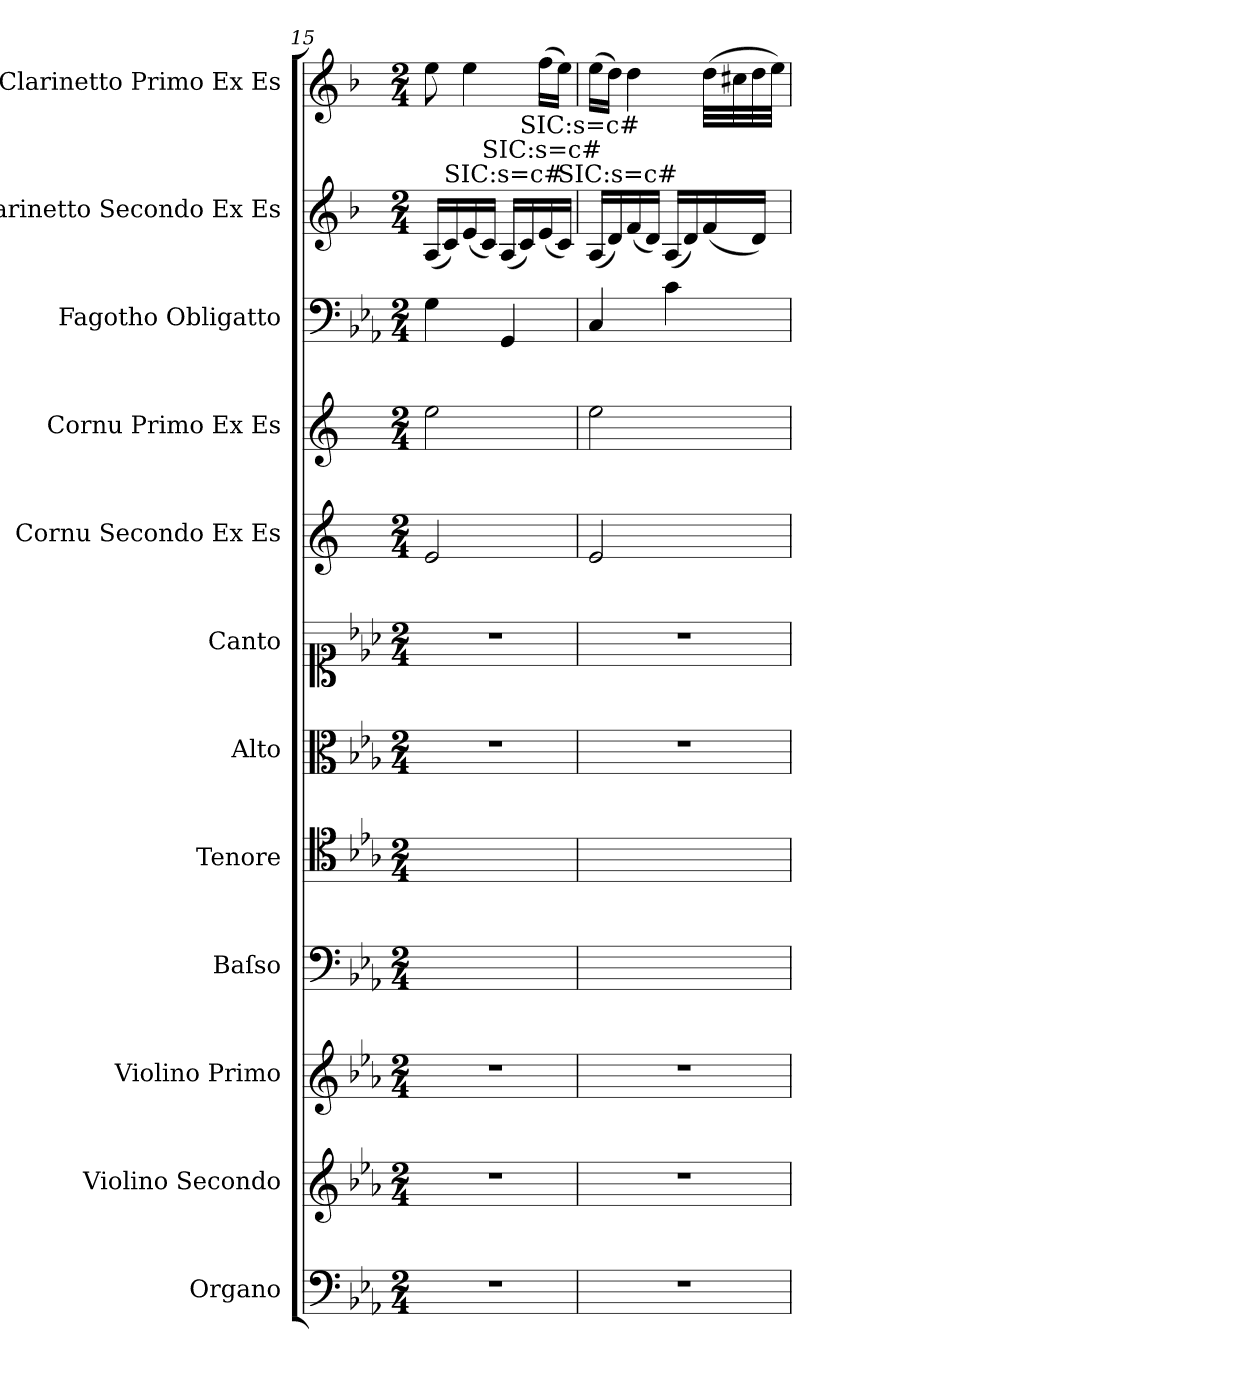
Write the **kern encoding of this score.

**kern	**kern	**kern	**kern	**kern	**kern	**kern	**kern	**kern	**kern	**kern	**kern
*part12	*part11	*part10	*part9	*part8	*part7	*part6	*part5	*part4	*part3	*part2	*part1
*staff12	*staff11	*staff10	*staff9	*staff8	*staff7	*staff6	*staff5	*staff4	*staff3	*staff2	*staff1
*I"Organo	*I"Violino Secondo	*I"Violino Primo	*I"Baſso	*I"Tenore	*I"Alto	*I"Canto	*I"Cornu Secondo Ex Es	*I"Cornu Primo Ex Es	*I"Fagotho Obligatto	*I"Clarinetto Secondo Ex Es	*I"Clarinetto Primo Ex Es
*I'Org	*	*I'Vno I	*I'B.	*I'T.	*I'A.	*I'C.	*	*I'Cor I	*I'Fag.	*	*I'Cor I
*clefF4	*clefG2	*clefG2	*clefF4	*clefC4	*clefC3	*clefC1	*clefG2	*clefG2	*clefF4	*clefG2	*clefG2
*	*	*	*	*	*	*	*ITrd5c9	*ITrd5c9	*	*ITrd1c2	*ITrd1c2
*k[b-e-a-]	*k[b-e-a-]	*k[b-e-a-]	*k[b-e-a-]	*k[b-e-a-]	*k[b-e-a-]	*k[b-e-a-]	*k[b-e-a-]	*k[b-e-a-]	*k[b-e-a-]	*k[b-e-a-]	*k[b-e-a-]
*c:	*c:	*c:	*c:	*c:	*c:	*c:	*c:	*c:	*c:	*c:	*c:
*M2/4	*M2/4	*M2/4	*M2/4	*M2/4	*M2/4	*M2/4	*M2/4	*M2/4	*M2/4	*M2/4	*M2/4
=15	=15	=15	=15	=15	=15	=15	=15	=15	=15	=15	=15
2r	2r	2r	2ryy	2ryy	2r	2r	2G/	2g\	4G\	(16G/LL	8dd\
!	!	!	!	!	!	!	!	!	!	!LO:TX:a:t=SIC&colon;s=c#	!
.	.	.	.	.	.	.	.	.	.	16B-/)	.
.	.	.	.	.	.	.	.	.	.	(16d/	4dd\
!	!	!	!	!	!	!	!	!	!	!LO:TX:a:t=SIC&colon;s=c#	!
.	.	.	.	.	.	.	.	.	.	16B-/JJ)	.
.	.	.	.	.	.	.	.	.	4GG/	(16G/LL	.
!	!	!	!	!	!	!	!	!	!	!LO:TX:a:t=SIC&colon;s=c#	!
.	.	.	.	.	.	.	.	.	.	16B-/)	.
.	.	.	.	.	.	.	.	.	.	(16d/	(16ee-\LL
!	!	!	!	!	!	!	!	!	!	!LO:TX:a:t=SIC&colon;s=c#	!
.	.	.	.	.	.	.	.	.	.	16B-/JJ)	16dd\JJ)
=16	=16	=16	=16	=16	=16	=16	=16	=16	=16	=16	=16
2r	2r	2r	2ryy	2ryy	2r	2r	2G/	2g\	4C/	(16G/LL	(16dd\LL
.	.	.	.	.	.	.	.	.	.	16c/)	16cc\JJ)
.	.	.	.	.	.	.	.	.	.	(16e-/	4cc\
.	.	.	.	.	.	.	.	.	.	16c/JJ)	.
.	.	.	.	.	.	.	.	.	4c\	(16G/LL	.
.	.	.	.	.	.	.	.	.	.	16c/)	.
.	.	.	.	.	.	.	.	.	.	(16e-/	(32cc\LLL
.	.	.	.	.	.	.	.	.	.	.	32bn\
.	.	.	.	.	.	.	.	.	.	16c/JJ)	32cc\
.	.	.	.	.	.	.	.	.	.	.	32dd\JJJ)
=	=	=	=	=	=	=	=	=	=	=	=
*-	*-	*-	*-	*-	*-	*-	*-	*-	*-	*-	*-
